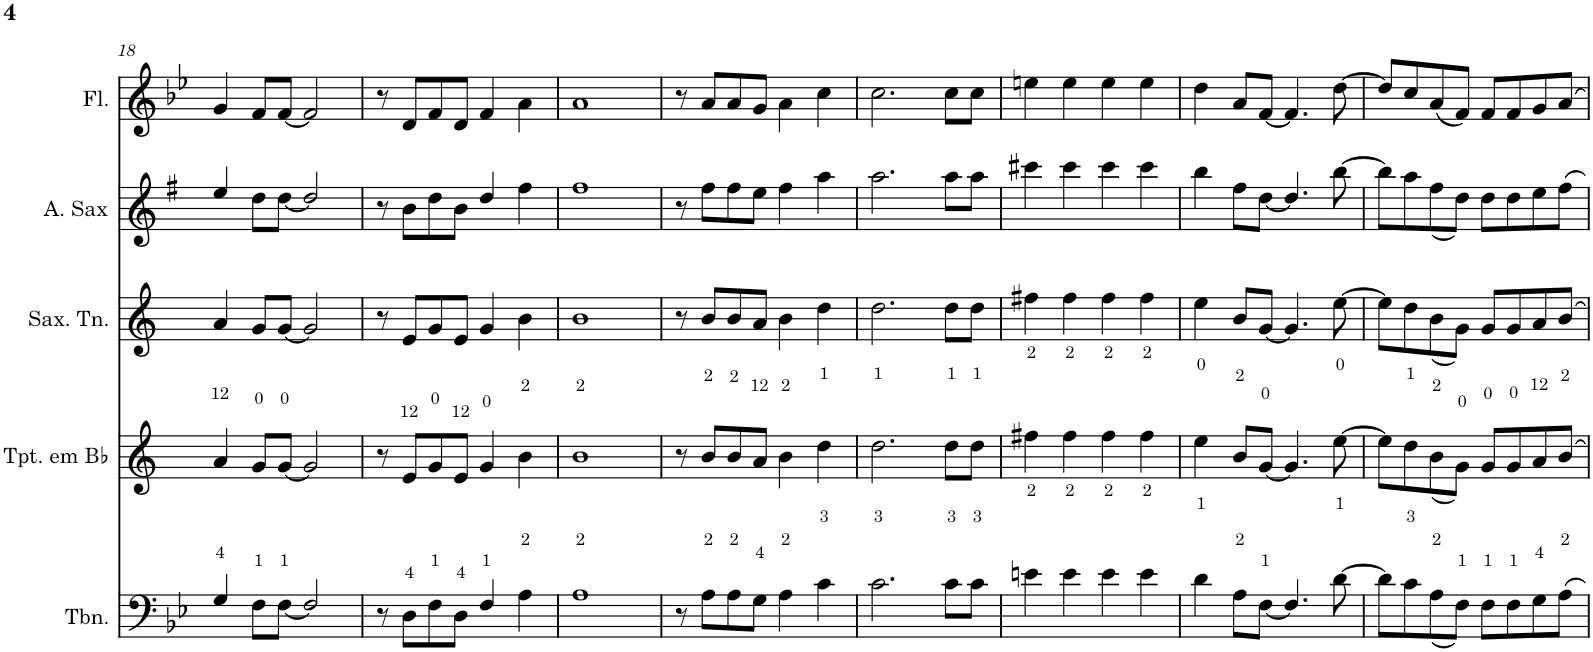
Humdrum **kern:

**kern	**kern	**kern	**kern	**kern
*part5	*part4	*part3	*part2	*part1
*staff5	*staff4	*staff3	*staff2	*staff1
*I"Trombone	*I"Trompete em Bb	*I"Saxofone Tenor	*I"Saxofone Alto	*I"Flauta Transversal
*I'Tbn.	*I'Tpt. em Bb	*I'Sax. Tn.	*	*I'Fl.
!!LO:PB:g=z
*clefF4	*clefG2	*clefG2	*clefG2	*clefG2
*	*Trd1c2	*Trd8c14	*Trd5c9	*
*k[b-e-]	*k[]	*k[]	*k[f#]	*k[b-e-]
*M4/4	*M4/4	*M4/4	*M4/4	*M4/4
=18	=18	=18	=18	=18
4G/	4a/	4a/	4ee/	4g/
8F\L	8g/L	8g/L	8dd\L	8f/L
[<8F\J	[<8g/J	[<8g/J	[<8dd\J	[<8f/J
2F/]	2g/]	2g/]	2dd/]	2f/]
=19	=19	=19	=19	=19
8r	8r	8r	8r	8r
8D\L	8e/L	8e/L	8b\L	8d/L
8F\	8g/	8g/	8dd\	8f/
8D\J	8e/J	8e/J	8b\J	8d/J
4F/	4g/	4g/	4dd/	4f/
4A\	4b\	4b\	4ff#\	4a\
=20	=20	=20	=20	=20
1A	1b	1b	1ff#	1a
=21	=21	=21	=21	=21
8r	8r	8r	8r	8r
8A\L	8b/L	8b/L	8ff#\L	8a/L
8A\	8b/	8b/	8ff#\	8a/
8G\J	8a/J	8a/J	8ee\J	8g/J
4A\	4b\	4b\	4ff#\	4a\
4c\	4dd\	4dd\	4aa\	4cc\
=22	=22	=22	=22	=22
2.c\	2.dd\	2.dd\	2.aa\	2.cc\
8c\L	8dd\L	8dd\L	8aa\L	8cc\L
8c\J	8dd\J	8dd\J	8aa\J	8cc\J
=23	=23	=23	=23	=23
4en\	4ff#X\	4ff#X\	4ccc#X\	4een\
4e\	4ff#\	4ff#\	4ccc#\	4ee\
4e\	4ff#\	4ff#\	4ccc#\	4ee\
4e\	4ff#\	4ff#\	4ccc#\	4ee\
=24	=24	=24	=24	=24
4d\	4ee\	4ee\	4bb\	4dd\
8A\L	8b/L	8b/L	8ff#\L	8a/L
[<8F\J	[<8g/J	[<8g/J	[<8dd\J	[<8f/J
4.F/]	4.g/]	4.g/]	4.dd/]	4.f/]
[>8d\	[>8ee\	[>8ee\	[>8bb\	[>8dd\
=25	=25	=25	=25	=25
8d\L]	8ee\L]	8ee\L]	8bb\L]	8dd/L]
8c\	8dd\	8dd\	8aa\	8cc/
(<8A\	(<8b\	(<8b\	(<8ff#\	(<8a/
8F\J)	8g\J)	8g\J)	8dd\J)	8f/J)
8F\L	8g/L	8g/L	8dd\L	8f/L
8F\	8g/	8g/	8dd\	8f/
8G\	8a/	8a/	8ee\	8g/
8A\J	8b/J	8b/J	8ff#\J	8a/J
=	=	=	=	=
*-	*-	*-	*-	*-
